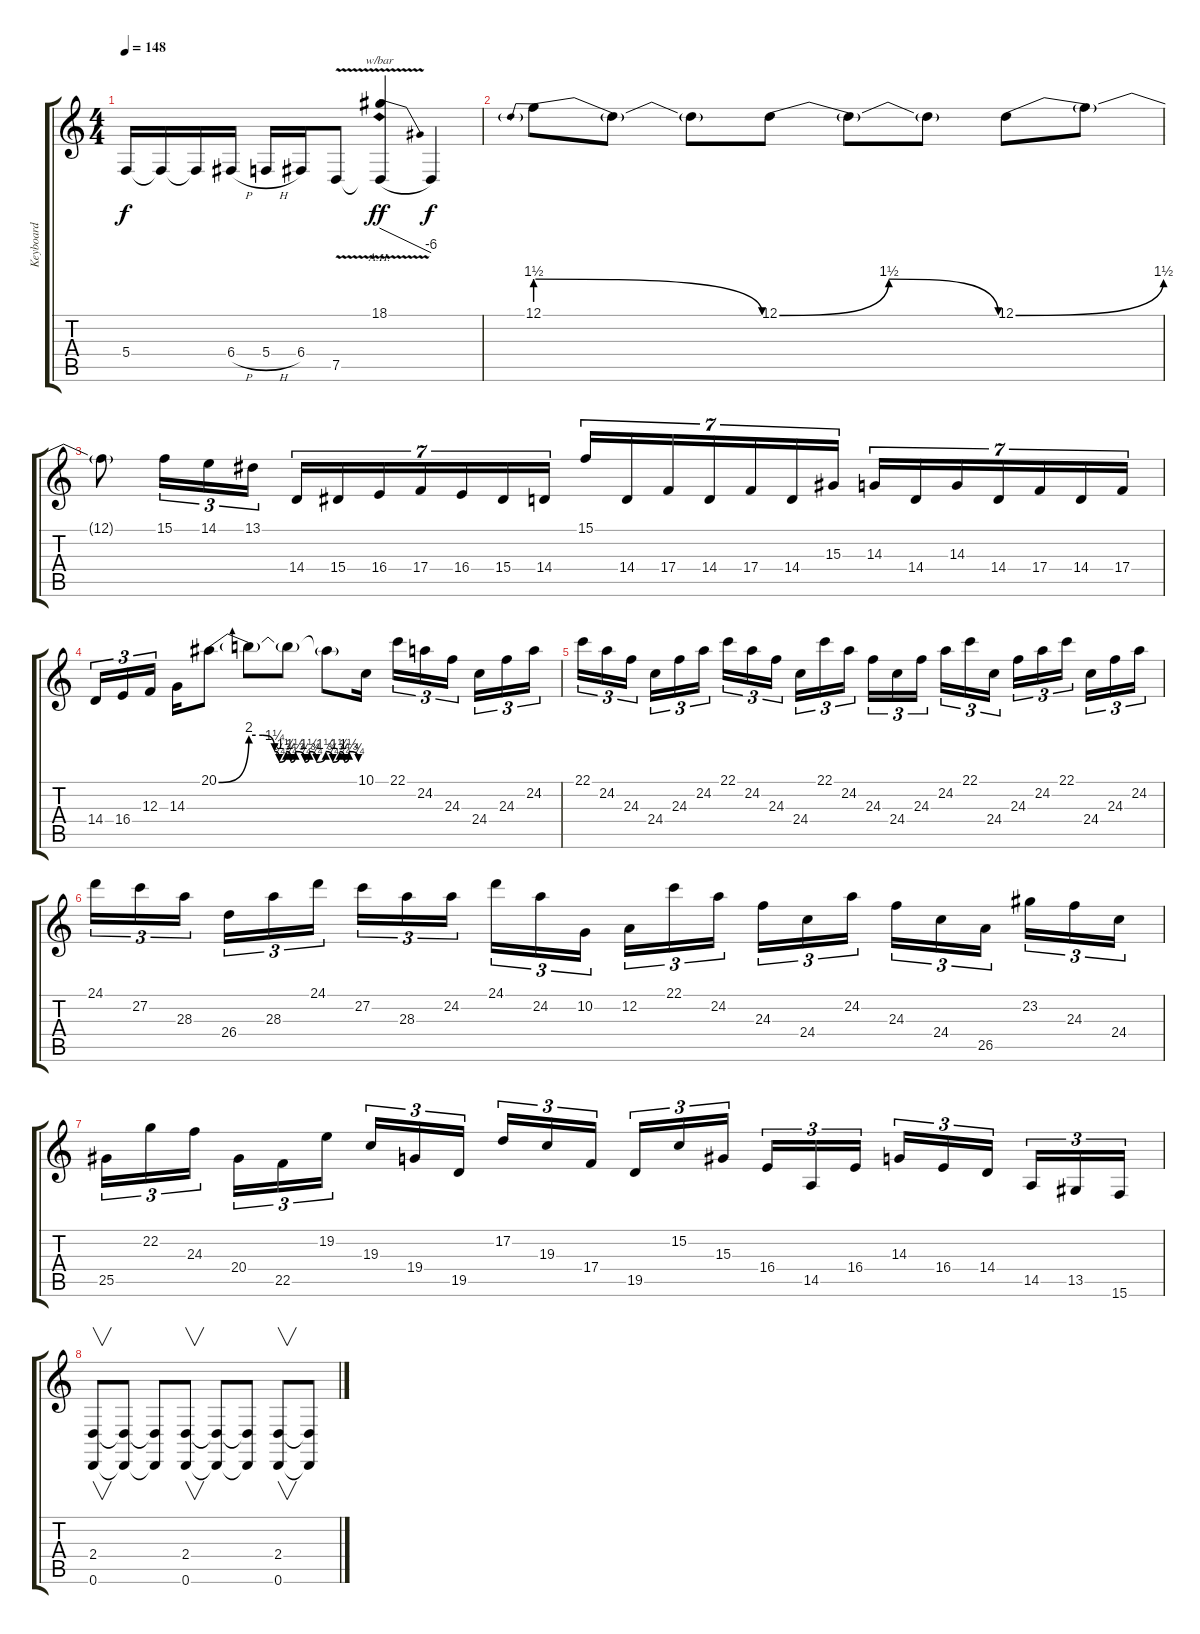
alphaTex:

\track ("Keyboard" "Keyboard") {instrument lead1square}
\staff {score tabs}
\tuning (D4 A3 F3 C3 G2 D2) {hide}
\ts (4 4)
\tempo 148
\clef g2
\ks c
5.4.16{dy f} 5.4{t}.16 5.4{t}.16 6.4{h}.16 5.4{h}.16 6.4.16 7.5{v}.8 (18.1 7.5{ah 24 t}).4{tbe (dive default 0 0 60 -24) dy ff} 7.5{t}.4{dy f} |
12.1{be (prebendrelease 0 6 60 0)}.8 12.1{t}.8 12.1{t}.8 12.1{be (bendrelease 0 0 27 6 40 6 60 0)}.8 12.1{t}.8 12.1{t}.8 12.1{be (bend 0 0 60 6)}.8 12.1{t}.8 |
12.1{t}.8 15.1.16{tu (3 2)} 14.1.16{tu (3 2)} 13.1.16{tu (3 2)} 14.4.16{tu (7 4)} 15.4.16{tu (7 4)} 16.4.16{tu (7 4)} 17.4.16{tu (7 4)} 16.4.16{tu (7 4)} 15.4.16{tu (7 4)} 14.4.16{tu (7 4)} 15.1.16{tu (7 4)} 14.4.16{tu (7 4)} 17.4.16{tu (7 4)} 14.4.16{tu (7 4)} 17.4.16{tu (7 4)} 14.4.16{tu (7 4)} 15.3.16{tu (7 4)} 14.3.16{tu (7 4)} 14.4.16{tu (7 4)} 14.3.16{tu (7 4)} 14.4.16{tu (7 4)} 17.4.16{tu (7 4)} 14.4.16{tu (7 4)} 17.4.16{tu (7 4)} |
14.4.16{tu (3 2)} 16.4.16{tu (3 2)} 12.3.16{tu (3 2) beam splitsecondary} 14.3.16 20.1{be (custom 0 0 13 8 19 8 24 5 26 3 29 5 31 3 33 5 37 3 39 5 42 3 46 5 49 3 52 5 54 3 56 5 60 3)}.8 20.1{t}.8 20.1{t}.8 20.1{t}.8 10.1.16 22.1.16{tu (3 2)} 24.2.16{tu (3 2)} 24.3.16{tu (3 2) beam splitsecondary} 24.4.16{tu (3 2)} 24.3.16{tu (3 2)} 24.2.16{tu (3 2)} |
22.1.16{tu (3 2)} 24.2.16{tu (3 2)} 24.3.16{tu (3 2) beam splitsecondary} 24.4.16{tu (3 2)} 24.3.16{tu (3 2)} 24.2.16{tu (3 2)} 22.1.16{tu (3 2)} 24.2.16{tu (3 2)} 24.3.16{tu (3 2) beam splitsecondary} 24.4.16{tu (3 2)} 22.1.16{tu (3 2)} 24.2.16{tu (3 2)} 24.3.16{tu (3 2)} 24.4.16{tu (3 2)} 24.3.16{tu (3 2) beam splitsecondary} 24.2.16{tu (3 2)} 22.1.16{tu (3 2)} 24.4.16{tu (3 2)} 24.3.16{tu (3 2)} 24.2.16{tu (3 2)} 22.1.16{tu (3 2) beam splitsecondary} 24.4.16{tu (3 2)} 24.3.16{tu (3 2)} 24.2.16{tu (3 2)} |
24.1.16{tu (3 2)} 27.2.16{tu (3 2)} 28.3.16{tu (3 2) beam splitsecondary} 26.4.16{tu (3 2)} 28.3.16{tu (3 2)} 24.1.16{tu (3 2)} 27.2.16{tu (3 2)} 28.3.16{tu (3 2)} 24.2.16{tu (3 2) beam splitsecondary} 24.1.16{tu (3 2)} 24.2.16{tu (3 2)} 10.2.16{tu (3 2)} 12.2.16{tu (3 2)} 22.1.16{tu (3 2)} 24.2.16{tu (3 2) beam splitsecondary} 24.3.16{tu (3 2)} 24.4.16{tu (3 2)} 24.2.16{tu (3 2)} 24.3.16{tu (3 2)} 24.4.16{tu (3 2)} 26.5.16{tu (3 2) beam splitsecondary} 23.2.16{tu (3 2)} 24.3.16{tu (3 2)} 24.4.16{tu (3 2)} |
25.5.16{tu (3 2)} 22.2.16{tu (3 2)} 24.3.16{tu (3 2) beam splitsecondary} 20.4.16{tu (3 2)} 22.5.16{tu (3 2)} 19.2.16{tu (3 2)} 19.3.16{tu (3 2)} 19.4.16{tu (3 2)} 19.5.16{tu (3 2) beam splitsecondary} 17.2.16{tu (3 2)} 19.3.16{tu (3 2)} 17.4.16{tu (3 2)} 19.5.16{tu (3 2)} 15.2.16{tu (3 2)} 15.3.16{tu (3 2) beam splitsecondary} 16.4.16{tu (3 2)} 14.5.16{tu (3 2)} 16.4.16{tu (3 2)} 14.3.16{tu (3 2)} 16.4.16{tu (3 2)} 14.4.16{tu (3 2) beam splitsecondary} 14.5.16{tu (3 2)} 13.5.16{tu (3 2)} 15.6.16{tu (3 2)} |
(2.4 0.6).8{v} (2.4{t} 0.6{t}).8 (2.4{t} 0.6{t}).8 (2.4 0.6).8{v} (2.4{t} 0.6{t}).8 (2.4{t} 0.6{t}).8 (2.4 0.6).8{v} (2.4{t} 0.6{t}).8
